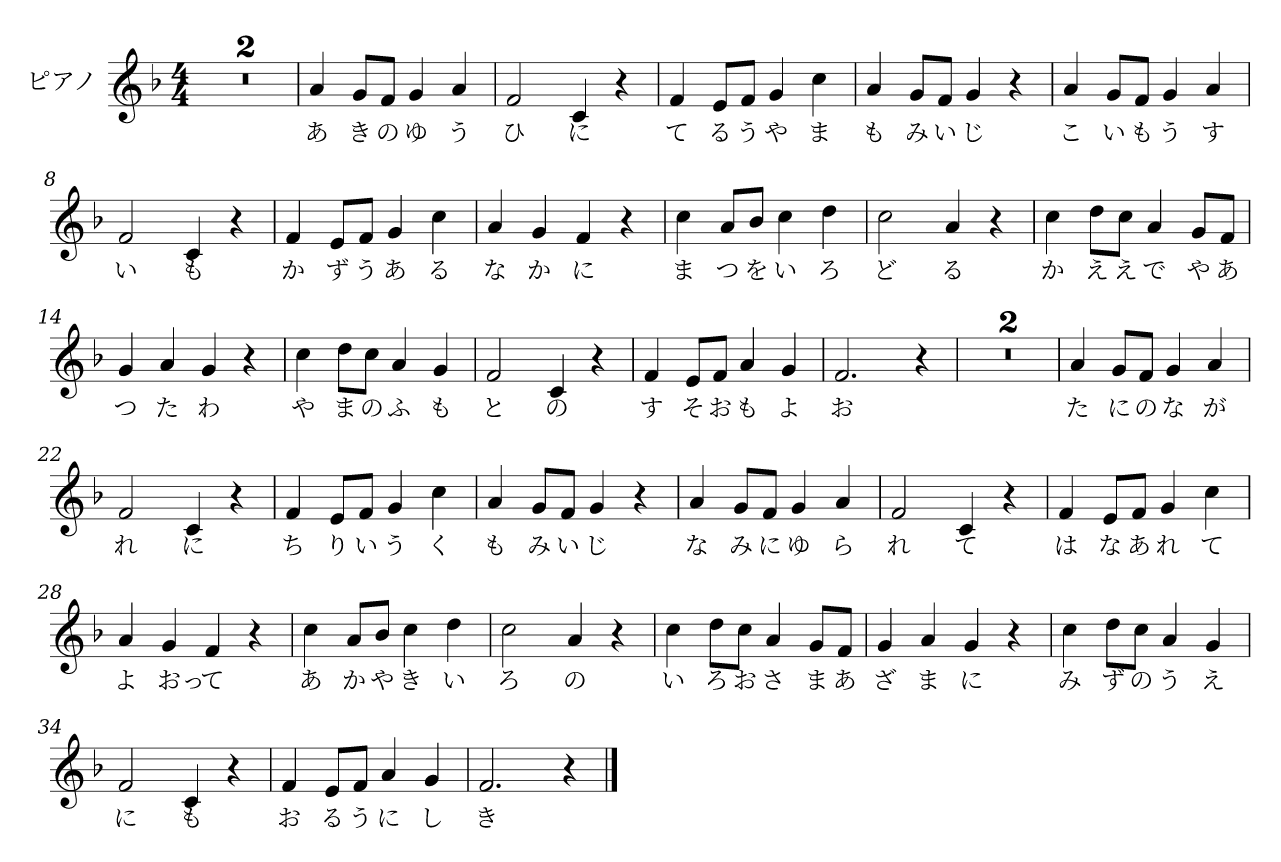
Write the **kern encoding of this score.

**kern	**text
*part1	*part1
*staff1	*staff1
*I"ピアノ	*
*clefG2	*
*k[b-]	*
*M4/4	*
*MM92	*
=1	=1
1r	.
=2	=2
1r	.
=3	=3
!	!LO:LY:b
4a/	あ
!	!LO:LY:b
8g/L	き
!	!LO:LY:b
8f/J	の
!	!LO:LY:b
4g/	ゆ
!	!LO:LY:b
4a/	う
=4	=4
!	!LO:LY:b
2f/	ひ
!	!LO:LY:b
4c/	に
4r	.
=5	=5
!	!LO:LY:b
4f/	て
!	!LO:LY:b
8e/L	る
!	!LO:LY:b
8f/J	う
!	!LO:LY:b
4g/	や
!	!LO:LY:b
4cc\	ま
=6	=6
!	!LO:LY:b
4a/	も
!	!LO:LY:b
8g/L	み
!	!LO:LY:b
8f/J	い
!	!LO:LY:b
4g/	じ
4r	.
=7	=7
!	!LO:LY:b
4a/	こ
!	!LO:LY:b
8g/L	い
!	!LO:LY:b
8f/J	も
!	!LO:LY:b
4g/	う
!	!LO:LY:b
4a/	す
=8	=8
!	!LO:LY:b
2f/	い
!	!LO:LY:b
4c/	も
4r	.
=9	=9
!	!LO:LY:b
4f/	か
!	!LO:LY:b
8e/L	ず
!	!LO:LY:b
8f/J	う
!	!LO:LY:b
4g/	あ
!	!LO:LY:b
4cc\	る
=10	=10
!	!LO:LY:b
4a/	な
!	!LO:LY:b
4g/	か
!	!LO:LY:b
4f/	に
4r	.
!!LO:LB:g=z
=11	=11
!	!LO:LY:b
4cc\	ま
!	!LO:LY:b
8a/L	つ
!	!LO:LY:b
8b-/J	を
!	!LO:LY:b
4cc\	い
!	!LO:LY:b
4dd\	ろ
=12	=12
!	!LO:LY:b
2cc\	ど
!	!LO:LY:b
4a/	る
4r	.
=13	=13
!	!LO:LY:b
4cc\	か
!	!LO:LY:b
8dd\L	え
!	!LO:LY:b
8cc\J	え
!	!LO:LY:b
4a/	で
!	!LO:LY:b
8g/L	や
!	!LO:LY:b
8f/J	あ
=14	=14
!	!LO:LY:b
4g/	つ
!	!LO:LY:b
4a/	た
!	!LO:LY:b
4g/	わ
4r	.
=15	=15
!	!LO:LY:b
4cc\	や
!	!LO:LY:b
8dd\L	ま
!	!LO:LY:b
8cc\J	の
!	!LO:LY:b
4a/	ふ
!	!LO:LY:b
4g/	も
=16	=16
!	!LO:LY:b
2f/	と
!	!LO:LY:b
4c/	の
4r	.
=17	=17
!	!LO:LY:b
4f/	す
!	!LO:LY:b
8e/L	そ
!	!LO:LY:b
8f/J	お
!	!LO:LY:b
4a/	も
!	!LO:LY:b
4g/	よ
=18	=18
!	!LO:LY:b
2.f/	お
4r	.
=19	=19
1r	.
=20	=20
1r	.
!!LO:LB:g=z
=21	=21
!	!LO:LY:b
4a/	た
!	!LO:LY:b
8g/L	に
!	!LO:LY:b
8f/J	の
!	!LO:LY:b
4g/	な
!	!LO:LY:b
4a/	が
=22	=22
!	!LO:LY:b
2f/	れ
!	!LO:LY:b
4c/	に
4r	.
=23	=23
!	!LO:LY:b
4f/	ち
!	!LO:LY:b
8e/L	り
!	!LO:LY:b
8f/J	い
!	!LO:LY:b
4g/	う
!	!LO:LY:b
4cc\	く
=24	=24
!	!LO:LY:b
4a/	も
!	!LO:LY:b
8g/L	み
!	!LO:LY:b
8f/J	い
!	!LO:LY:b
4g/	じ
4r	.
=25	=25
!	!LO:LY:b
4a/	な
!	!LO:LY:b
8g/L	み
!	!LO:LY:b
8f/J	に
!	!LO:LY:b
4g/	ゆ
!	!LO:LY:b
4a/	ら
=26	=26
!	!LO:LY:b
2f/	れ
!	!LO:LY:b
4c/	て
4r	.
=27	=27
!	!LO:LY:b
4f/	は
!	!LO:LY:b
8e/L	な
!	!LO:LY:b
8f/J	あ
!	!LO:LY:b
4g/	れ
!	!LO:LY:b
4cc\	て
=28	=28
!	!LO:LY:b
4a/	よ
!	!LO:LY:b
4g/	おっ
!	!LO:LY:b
4f/	て
4r	.
!!LO:LB:g=z
=29	=29
!	!LO:LY:b
4cc\	あ
!	!LO:LY:b
8a/L	か
!	!LO:LY:b
8b-/J	や
!	!LO:LY:b
4cc\	き
!	!LO:LY:b
4dd\	い
=30	=30
!	!LO:LY:b
2cc\	ろ
!	!LO:LY:b
4a/	の
4r	.
=31	=31
!	!LO:LY:b
4cc\	い
!	!LO:LY:b
8dd\L	ろ
!	!LO:LY:b
8cc\J	お
!	!LO:LY:b
4a/	さ
!	!LO:LY:b
8g/L	ま
!	!LO:LY:b
8f/J	あ
=32	=32
!	!LO:LY:b
4g/	ざ
!	!LO:LY:b
4a/	ま
!	!LO:LY:b
4g/	に
4r	.
=33	=33
!	!LO:LY:b
4cc\	み
!	!LO:LY:b
8dd\L	ず
!	!LO:LY:b
8cc\J	の
!	!LO:LY:b
4a/	う
!	!LO:LY:b
4g/	え
=34	=34
!	!LO:LY:b
2f/	に
!	!LO:LY:b
4c/	も
4r	.
=35	=35
!	!LO:LY:b
4f/	お
!	!LO:LY:b
8e/L	る
!	!LO:LY:b
8f/J	う
!	!LO:LY:b
4a/	に
!	!LO:LY:b
4g/	し
=36	=36
!	!LO:LY:b
2.f/	き
4r	.
==	==
*-	*-
